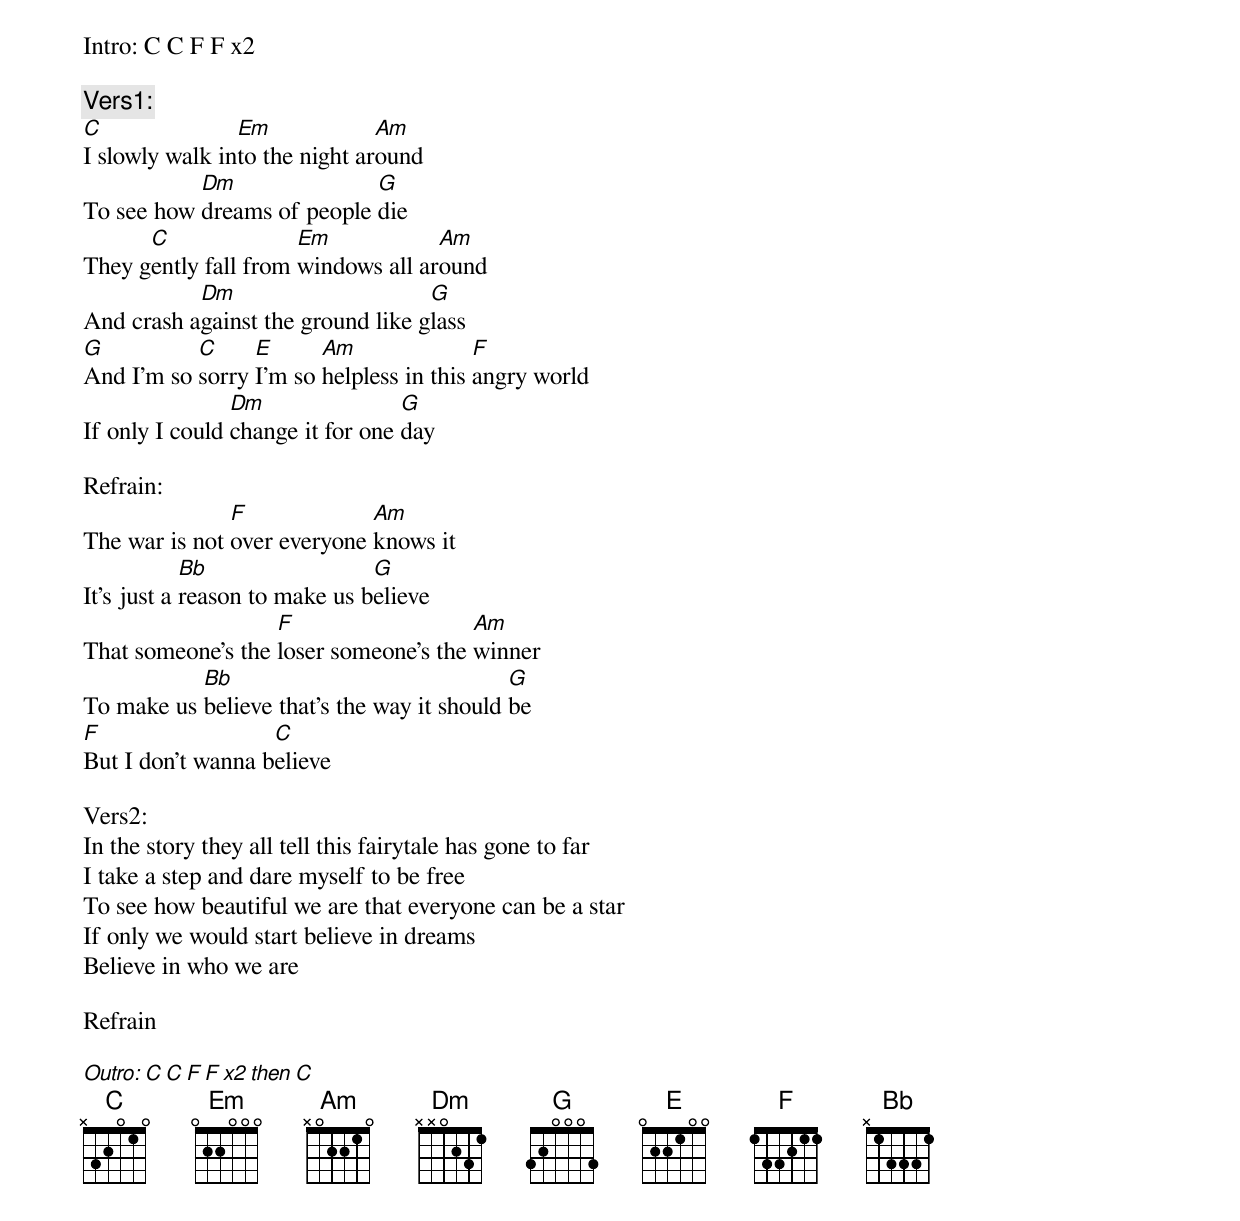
Intro: C C F F x2

Vers1:
C               Em             Am
I slowly walk into the night around
           Dm               G
To see how dreams of people die
      C               Em            Am
They gently fall from windows all around
           Dm                      G
And crash against the ground like glass
G          C     E      Am               F
And I'm so sorry I'm so helpless in this angry world
                Dm                G
If only I could change it for one day

Refrain:
               F             Am
The war is not over everyone knows it
            Bb                 G
It's just a reason to make us believe
                   F                   Am
That someone's the loser someone's the winner
           Bb                               G
To make us believe that's the way it should be
F                  C
But I don't wanna believe

Vers2:
In the story they all tell this fairytale has gone to far
I take a step and dare myself to be free
To see how beautiful we are that everyone can be a star
If only we would start believe in dreams
Believe in who we are

Refrain

Outro: C C F F x2 then C
